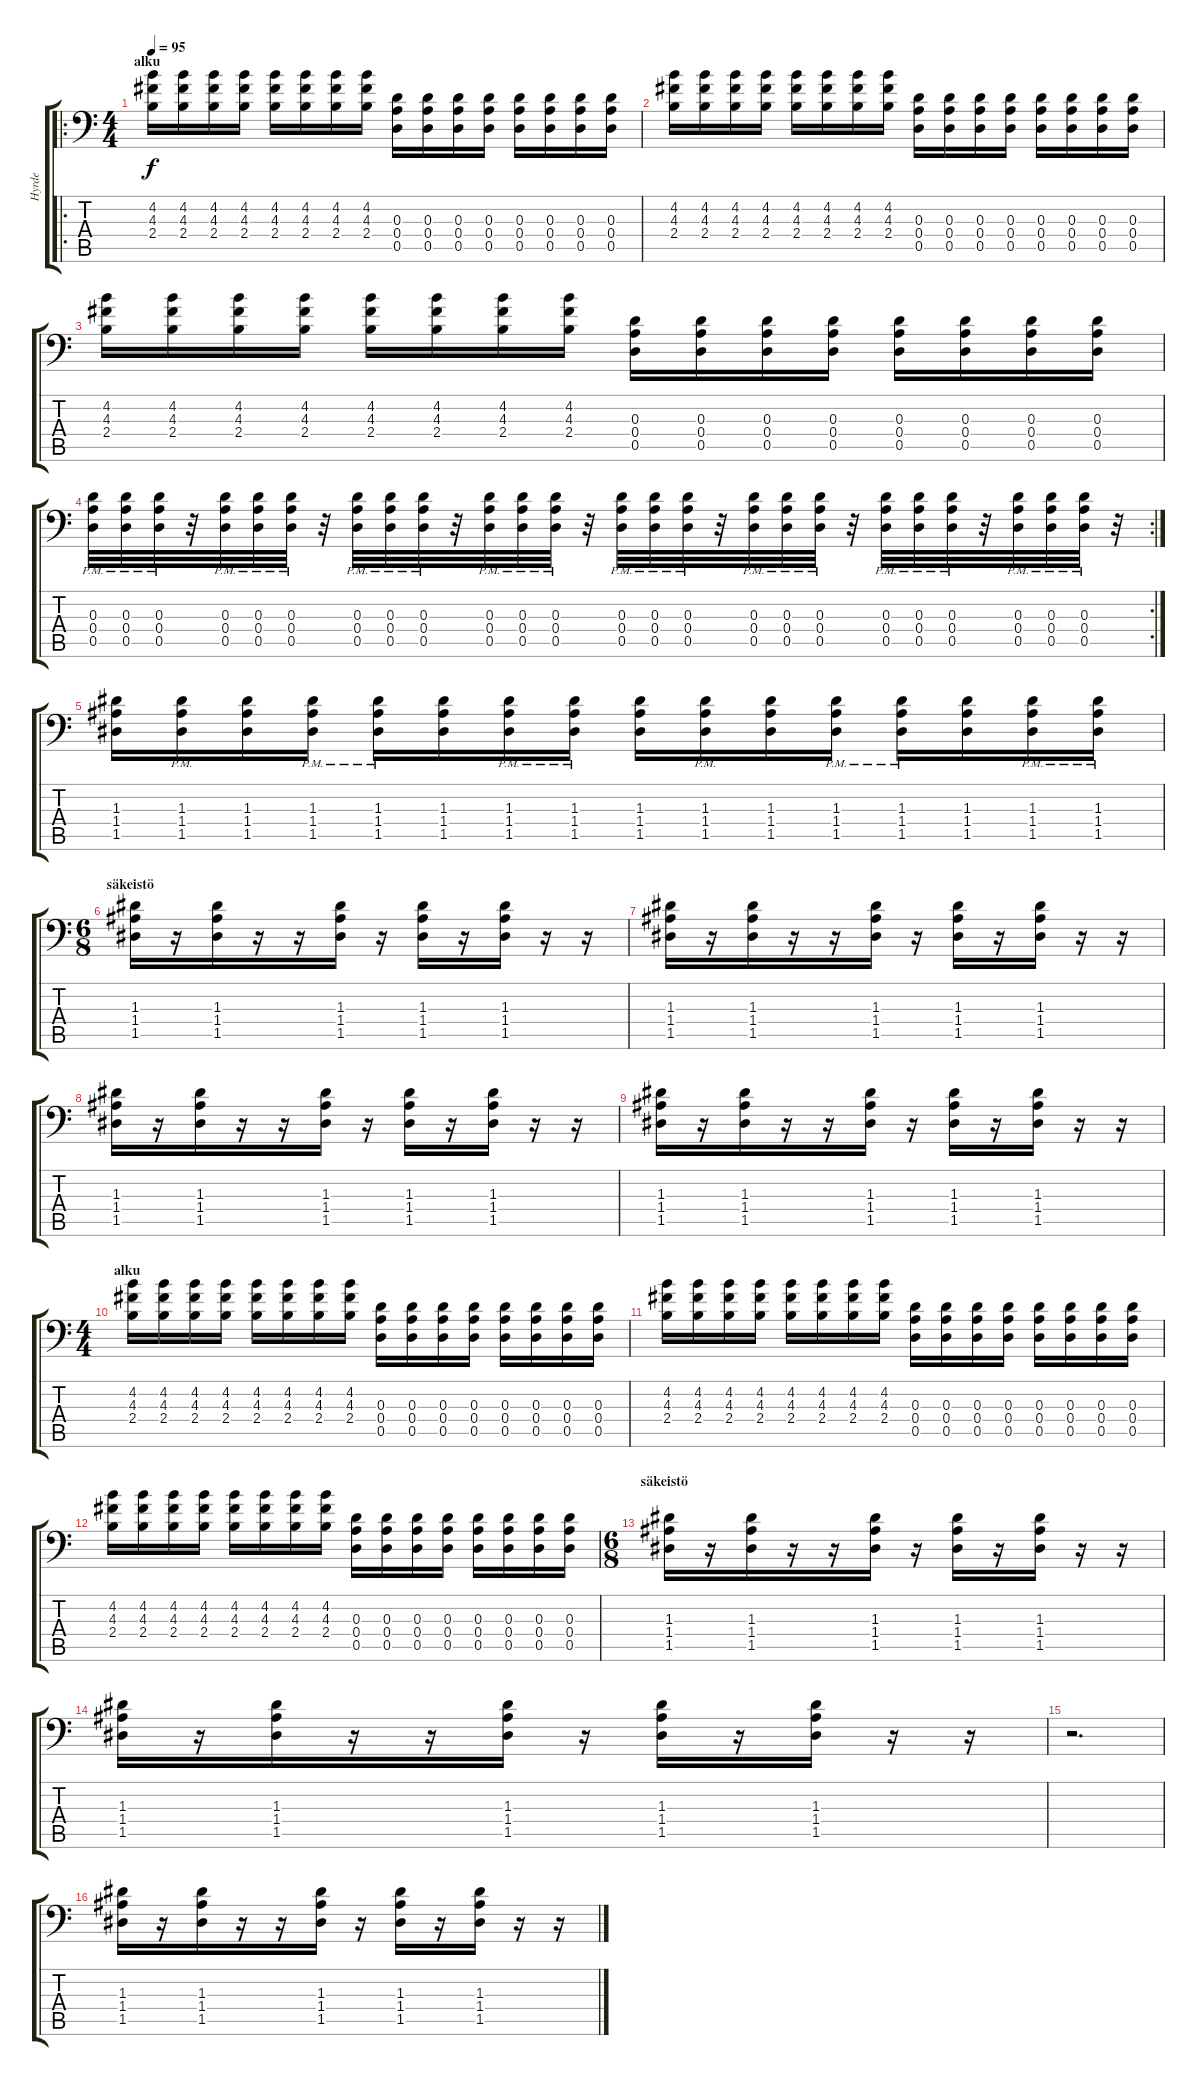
\track ("Hyrde" "Hyrde") {instrument distortionguitar}
\staff {score tabs}
\tuning (B3 G3 D3 A2 D2 A1) {hide}
\ro
\ts (4 4)
\section ("" "alku")
\tempo 95
\clef f4
\ks c
(4.2 4.3 2.4).16{dy f instrument distortionguitar} (4.2 4.3 2.4).16 (4.2 4.3 2.4).16 (4.2 4.3 2.4).16 (4.2 4.3 2.4).16 (4.2 4.3 2.4).16 (4.2 4.3 2.4).16 (4.2 4.3 2.4).16 (0.3 0.4 0.5).16 (0.3 0.4 0.5).16 (0.3 0.4 0.5).16 (0.3 0.4 0.5).16 (0.3 0.4 0.5).16 (0.3 0.4 0.5).16 (0.3 0.4 0.5).16 (0.3 0.4 0.5).16 |
(4.2 4.3 2.4).16 (4.2 4.3 2.4).16 (4.2 4.3 2.4).16 (4.2 4.3 2.4).16 (4.2 4.3 2.4).16 (4.2 4.3 2.4).16 (4.2 4.3 2.4).16 (4.2 4.3 2.4).16 (0.3 0.4 0.5).16 (0.3 0.4 0.5).16 (0.3 0.4 0.5).16 (0.3 0.4 0.5).16 (0.3 0.4 0.5).16 (0.3 0.4 0.5).16 (0.3 0.4 0.5).16 (0.3 0.4 0.5).16 |
(4.2 4.3 2.4).16 (4.2 4.3 2.4).16 (4.2 4.3 2.4).16 (4.2 4.3 2.4).16 (4.2 4.3 2.4).16 (4.2 4.3 2.4).16 (4.2 4.3 2.4).16 (4.2 4.3 2.4).16 (0.3 0.4 0.5).16 (0.3 0.4 0.5).16 (0.3 0.4 0.5).16 (0.3 0.4 0.5).16 (0.3 0.4 0.5).16 (0.3 0.4 0.5).16 (0.3 0.4 0.5).16 (0.3 0.4 0.5).16 |
\rc 2
(0.3{pm} 0.4{pm} 0.5{pm}).32 (0.3{pm} 0.4{pm} 0.5{pm}).32 (0.3{pm} 0.4{pm} 0.5{pm}).32 r.32 (0.3{pm} 0.4{pm} 0.5{pm}).32 (0.3{pm} 0.4{pm} 0.5{pm}).32 (0.3{pm} 0.4{pm} 0.5{pm}).32 r.32 (0.3{pm} 0.4{pm} 0.5{pm}).32 (0.3{pm} 0.4{pm} 0.5{pm}).32 (0.3{pm} 0.4{pm} 0.5{pm}).32 r.32 (0.3{pm} 0.4{pm} 0.5{pm}).32 (0.3{pm} 0.4{pm} 0.5{pm}).32 (0.3{pm} 0.4{pm} 0.5{pm}).32 r.32 (0.3{pm} 0.4{pm} 0.5{pm}).32 (0.3{pm} 0.4{pm} 0.5{pm}).32 (0.3{pm} 0.4{pm} 0.5{pm}).32 r.32 (0.3{pm} 0.4{pm} 0.5{pm}).32 (0.3{pm} 0.4{pm} 0.5{pm}).32 (0.3{pm} 0.4{pm} 0.5{pm}).32 r.32 (0.3{pm} 0.4{pm} 0.5{pm}).32 (0.3{pm} 0.4{pm} 0.5{pm}).32 (0.3{pm} 0.4{pm} 0.5{pm}).32 r.32 (0.3{pm} 0.4{pm} 0.5{pm}).32 (0.3{pm} 0.4{pm} 0.5{pm}).32 (0.3{pm} 0.4{pm} 0.5{pm}).32 r.32 |
(1.3 1.4 1.5).16 (1.3{pm} 1.4{pm} 1.5{pm}).16 (1.3 1.4 1.5).16 (1.3 1.4 1.5{pm}).16 (1.3 1.4 1.5{pm}).16 (1.3 1.4 1.5).16 (1.3 1.4 1.5{pm}).16 (1.3 1.4 1.5{pm}).16 (1.3 1.4 1.5).16 (1.3{pm} 1.4{pm} 1.5{pm}).16 (1.3 1.4 1.5).16 (1.3 1.4 1.5{pm}).16 (1.3 1.4 1.5{pm}).16 (1.3 1.4 1.5).16 (1.3 1.4 1.5{pm}).16 (1.3 1.4 1.5{pm}).16 |
\ts (6 8)
\section ("" "säkeistö")
(1.3 1.4 1.5).16 r.16 (1.3 1.4 1.5).16 r.16 r.16 (1.3 1.4 1.5).16 r.16 (1.3 1.4 1.5).16 r.16 (1.3 1.4 1.5).16 r.16 r.16 |
(1.3 1.4 1.5).16 r.16 (1.3 1.4 1.5).16 r.16 r.16 (1.3 1.4 1.5).16 r.16 (1.3 1.4 1.5).16 r.16 (1.3 1.4 1.5).16 r.16 r.16 |
(1.3 1.4 1.5).16 r.16 (1.3 1.4 1.5).16 r.16 r.16 (1.3 1.4 1.5).16 r.16 (1.3 1.4 1.5).16 r.16 (1.3 1.4 1.5).16 r.16 r.16 |
(1.3 1.4 1.5).16 r.16 (1.3 1.4 1.5).16 r.16 r.16 (1.3 1.4 1.5).16 r.16 (1.3 1.4 1.5).16 r.16 (1.3 1.4 1.5).16 r.16 r.16 |
\ts (4 4)
\section ("" "alku")
(4.2 4.3 2.4).16 (4.2 4.3 2.4).16 (4.2 4.3 2.4).16 (4.2 4.3 2.4).16 (4.2 4.3 2.4).16 (4.2 4.3 2.4).16 (4.2 4.3 2.4).16 (4.2 4.3 2.4).16 (0.3 0.4 0.5).16 (0.3 0.4 0.5).16 (0.3 0.4 0.5).16 (0.3 0.4 0.5).16 (0.3 0.4 0.5).16 (0.3 0.4 0.5).16 (0.3 0.4 0.5).16 (0.3 0.4 0.5).16 |
(4.2 4.3 2.4).16 (4.2 4.3 2.4).16 (4.2 4.3 2.4).16 (4.2 4.3 2.4).16 (4.2 4.3 2.4).16 (4.2 4.3 2.4).16 (4.2 4.3 2.4).16 (4.2 4.3 2.4).16 (0.3 0.4 0.5).16 (0.3 0.4 0.5).16 (0.3 0.4 0.5).16 (0.3 0.4 0.5).16 (0.3 0.4 0.5).16 (0.3 0.4 0.5).16 (0.3 0.4 0.5).16 (0.3 0.4 0.5).16 |
(4.2 4.3 2.4).16 (4.2 4.3 2.4).16 (4.2 4.3 2.4).16 (4.2 4.3 2.4).16 (4.2 4.3 2.4).16 (4.2 4.3 2.4).16 (4.2 4.3 2.4).16 (4.2 4.3 2.4).16 (0.3 0.4 0.5).16 (0.3 0.4 0.5).16 (0.3 0.4 0.5).16 (0.3 0.4 0.5).16 (0.3 0.4 0.5).16 (0.3 0.4 0.5).16 (0.3 0.4 0.5).16 (0.3 0.4 0.5).16 |
\ts (6 8)
\section ("" "säkeistö")
(1.3 1.4 1.5).16 r.16 (1.3 1.4 1.5).16 r.16 r.16 (1.3 1.4 1.5).16 r.16 (1.3 1.4 1.5).16 r.16 (1.3 1.4 1.5).16 r.16 r.16 |
(1.3 1.4 1.5).16 r.16 (1.3 1.4 1.5).16 r.16 r.16 (1.3 1.4 1.5).16 r.16 (1.3 1.4 1.5).16 r.16 (1.3 1.4 1.5).16 r.16 r.16 |
r.2{d} |
(1.3 1.4 1.5).16 r.16 (1.3 1.4 1.5).16 r.16 r.16 (1.3 1.4 1.5).16 r.16 (1.3 1.4 1.5).16 r.16 (1.3 1.4 1.5).16 r.16 r.16
